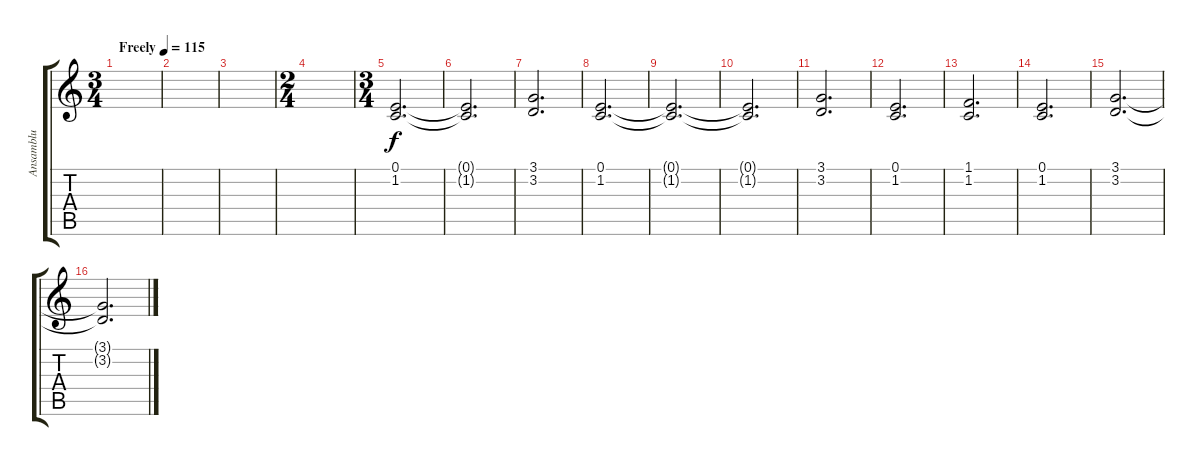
\track ("Ansamblu" "Ansamblu") {instrument stringensemble1}
\staff {score tabs}
\tuning (E4 B3 G3 D3 A2 E2) {hide}
\ts (3 4)
\tempo (115 "Freely")
\clef g2
\ks c
|
|
|
\ts (2 4)
|
\ts (3 4)
(0.1 1.2).2{d} |
(0.1{t} 1.2{t}).2{d} |
(3.1 3.2).2{d} |
(0.1 1.2).2{d} |
(0.1{t} 1.2{t}).2{d} |
(0.1{t} 1.2{t}).2{d} |
(3.1 3.2).2{d} |
(0.1 1.2).2{d} |
(1.1 1.2).2{d} |
(0.1 1.2).2{d} |
(3.1 3.2).2{d} |
(3.1{t} 3.2{t}).2{d}
